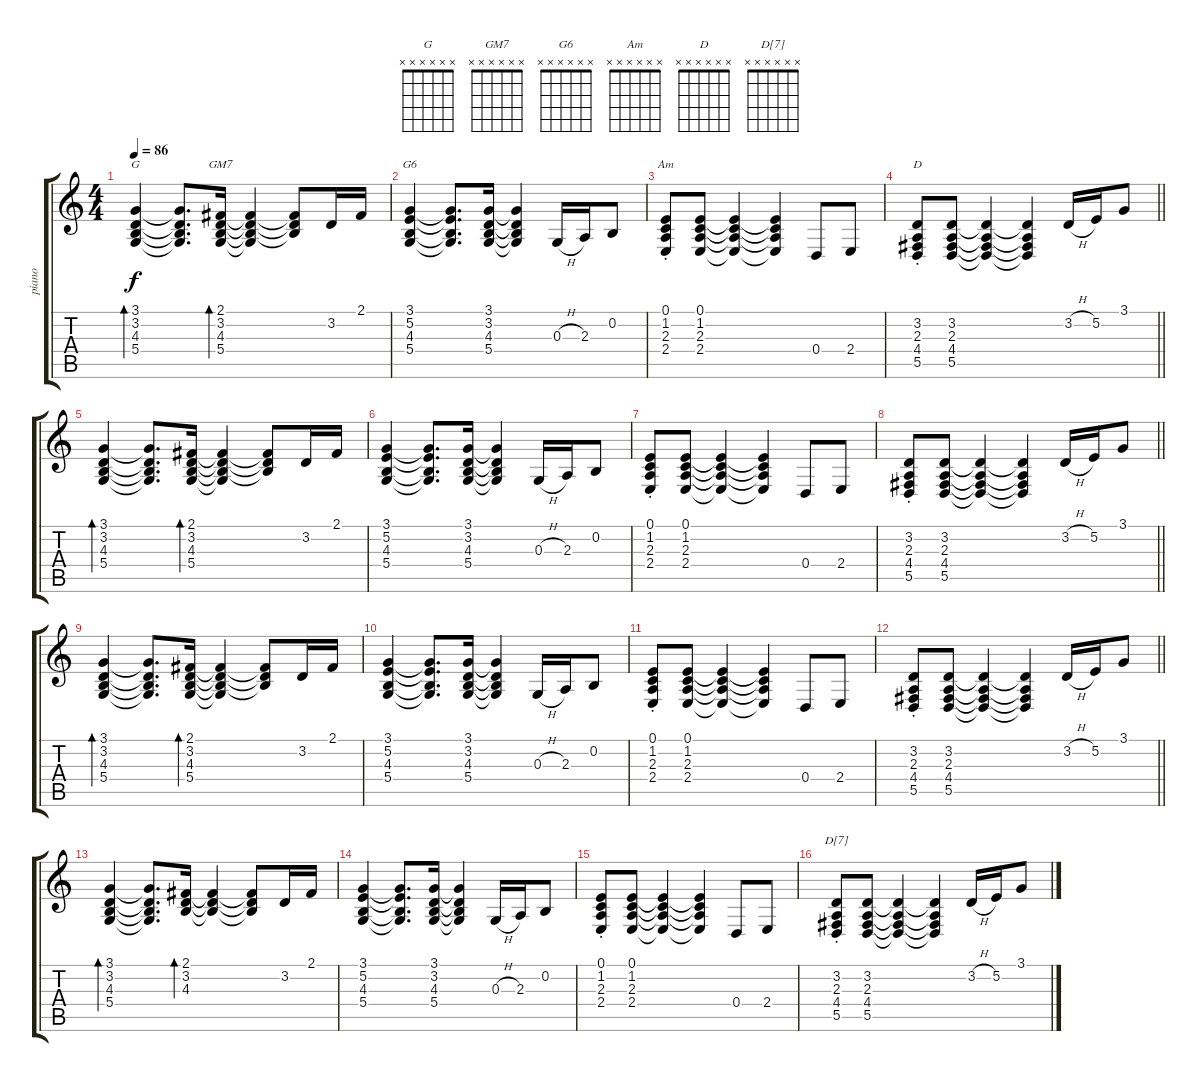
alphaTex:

\track ("piano" "piano") {instrument acousticgrandpiano}
\staff {score tabs}
\tuning (E4 B3 G3 D3 A2 E2) {hide}
\chord ("G" x x x x x x)
\chord ("GM7" x x x x x x)
\chord ("G6" x x x x x x)
\chord ("Am" x x x x x x)
\chord ("D" x x x x x x)
\chord ("D[7]" x x x x x x)
\ts (4 4)
\tempo 86
\clef g2
\ks c
(3.1 3.2 4.3 5.4).4{bd 60 ch "G" dy f} (3.1{t} 3.2{t} 4.3{t} 5.4{t}).8{d} (2.1 3.2 4.3 5.4).16{bd 60 ch "GM7"} (2.1{t} 3.2{t} 4.3{t} 5.4{t}).4 (2.1{t} 3.2{t} 4.3{t}).8 3.2.16 2.1.16 |
(3.1 5.2 4.3 5.4).4{ch "G6"} (3.1{t} 5.2{t} 4.3{t} 5.4{t}).8{d} (3.1 3.2 4.3 5.4).16 (3.1{t} 3.2{t} 4.3{t} 5.4{t}).4 0.3{h}.16 2.3.16 0.2.8 |
(0.1{st} 1.2{st} 2.3{st} 2.4{st}).8{ch "Am"} (0.1 1.2 2.3 2.4).8 (0.1{t} 1.2{t} 2.3{t} 2.4{t}).4 (0.1{t} 1.2{t} 2.3{t} 2.4{t}).4 0.4.8 2.4.8 |
\barLineRight lightlight
(3.2{st} 2.3{st} 4.4{st} 5.5{st}).8{ch "D"} (3.2 2.3 4.4 5.5).8 (3.2{t} 2.3{t} 4.4{t} 5.5{t}).4 (3.2{t} 2.3{t} 4.4{t} 5.5{t}).4 3.2{h}.16 5.2.16 3.1.8 |
(3.1 3.2 4.3 5.4).4{bd 60} (3.1{t} 3.2{t} 4.3{t} 5.4{t}).8{d} (2.1 3.2 4.3 5.4).16{bd 60} (2.1{t} 3.2{t} 4.3{t} 5.4{t}).4 (2.1{t} 3.2{t} 4.3{t}).8 3.2.16 2.1.16 |
(3.1 5.2 4.3 5.4).4 (3.1{t} 5.2{t} 4.3{t} 5.4{t}).8{d} (3.1 3.2 4.3 5.4).16 (3.1{t} 3.2{t} 4.3{t} 5.4{t}).4 0.3{h}.16 2.3.16 0.2.8 |
(0.1{st} 1.2{st} 2.3{st} 2.4{st}).8 (0.1 1.2 2.3 2.4).8 (0.1{t} 1.2{t} 2.3{t} 2.4{t}).4 (0.1{t} 1.2{t} 2.3{t} 2.4{t}).4 0.4.8 2.4.8 |
\barLineRight lightlight
(3.2{st} 2.3{st} 4.4{st} 5.5{st}).8 (3.2 2.3 4.4 5.5).8 (3.2{t} 2.3{t} 4.4{t} 5.5{t}).4 (3.2{t} 2.3{t} 4.4{t} 5.5{t}).4 3.2{h}.16 5.2.16 3.1.8 |
(3.1 3.2 4.3 5.4).4{bd 60} (3.1{t} 3.2{t} 4.3{t} 5.4{t}).8{d} (2.1 3.2 4.3 5.4).16{bd 60} (2.1{t} 3.2{t} 4.3{t} 5.4{t}).4 (2.1{t} 3.2{t} 4.3{t}).8 3.2.16 2.1.16 |
(3.1 5.2 4.3 5.4).4 (3.1{t} 5.2{t} 4.3{t} 5.4{t}).8{d} (3.1 3.2 4.3 5.4).16 (3.1{t} 3.2{t} 4.3{t} 5.4{t}).4 0.3{h}.16 2.3.16 0.2.8 |
(0.1{st} 1.2{st} 2.3{st} 2.4{st}).8 (0.1 1.2 2.3 2.4).8 (0.1{t} 1.2{t} 2.3{t} 2.4{t}).4 (0.1{t} 1.2{t} 2.3{t} 2.4{t}).4 0.4.8 2.4.8 |
\barLineRight lightlight
(3.2{st} 2.3{st} 4.4{st} 5.5{st}).8 (3.2 2.3 4.4 5.5).8 (3.2{t} 2.3{t} 4.4{t} 5.5{t}).4 (3.2{t} 2.3{t} 4.4{t} 5.5{t}).4 3.2{h}.16 5.2.16 3.1.8 |
(3.1 3.2 4.3 5.4).4{bd 60} (3.1{t} 3.2{t} 4.3{t} 5.4{t}).8{d} (2.1 3.2 4.3).16{bd 60} (2.1{t} 3.2{t} 4.3{t}).4 (2.1{t} 3.2{t} 4.3{t}).8 3.2.16 2.1.16 |
(3.1 5.2 4.3 5.4).4 (3.1{t} 5.2{t} 4.3{t} 5.4{t}).8{d} (3.1 3.2 4.3 5.4).16 (3.1{t} 3.2{t} 4.3{t} 5.4{t}).4 0.3{h}.16 2.3.16 0.2.8 |
(0.1{st} 1.2{st} 2.3{st} 2.4{st}).8 (0.1 1.2 2.3 2.4).8 (0.1{t} 1.2{t} 2.3{t} 2.4{t}).4 (0.1{t} 1.2{t} 2.3{t} 2.4{t}).4 0.4.8 2.4.8 |
(3.2{st} 2.3{st} 4.4{st} 5.5{st}).8{ch "D[7]"} (3.2 2.3 4.4 5.5).8 (3.2{t} 2.3{t} 4.4{t} 5.5{t}).4 (3.2{t} 2.3{t} 4.4{t} 5.5{t}).4 3.2{h}.16 5.2.16 3.1.8
